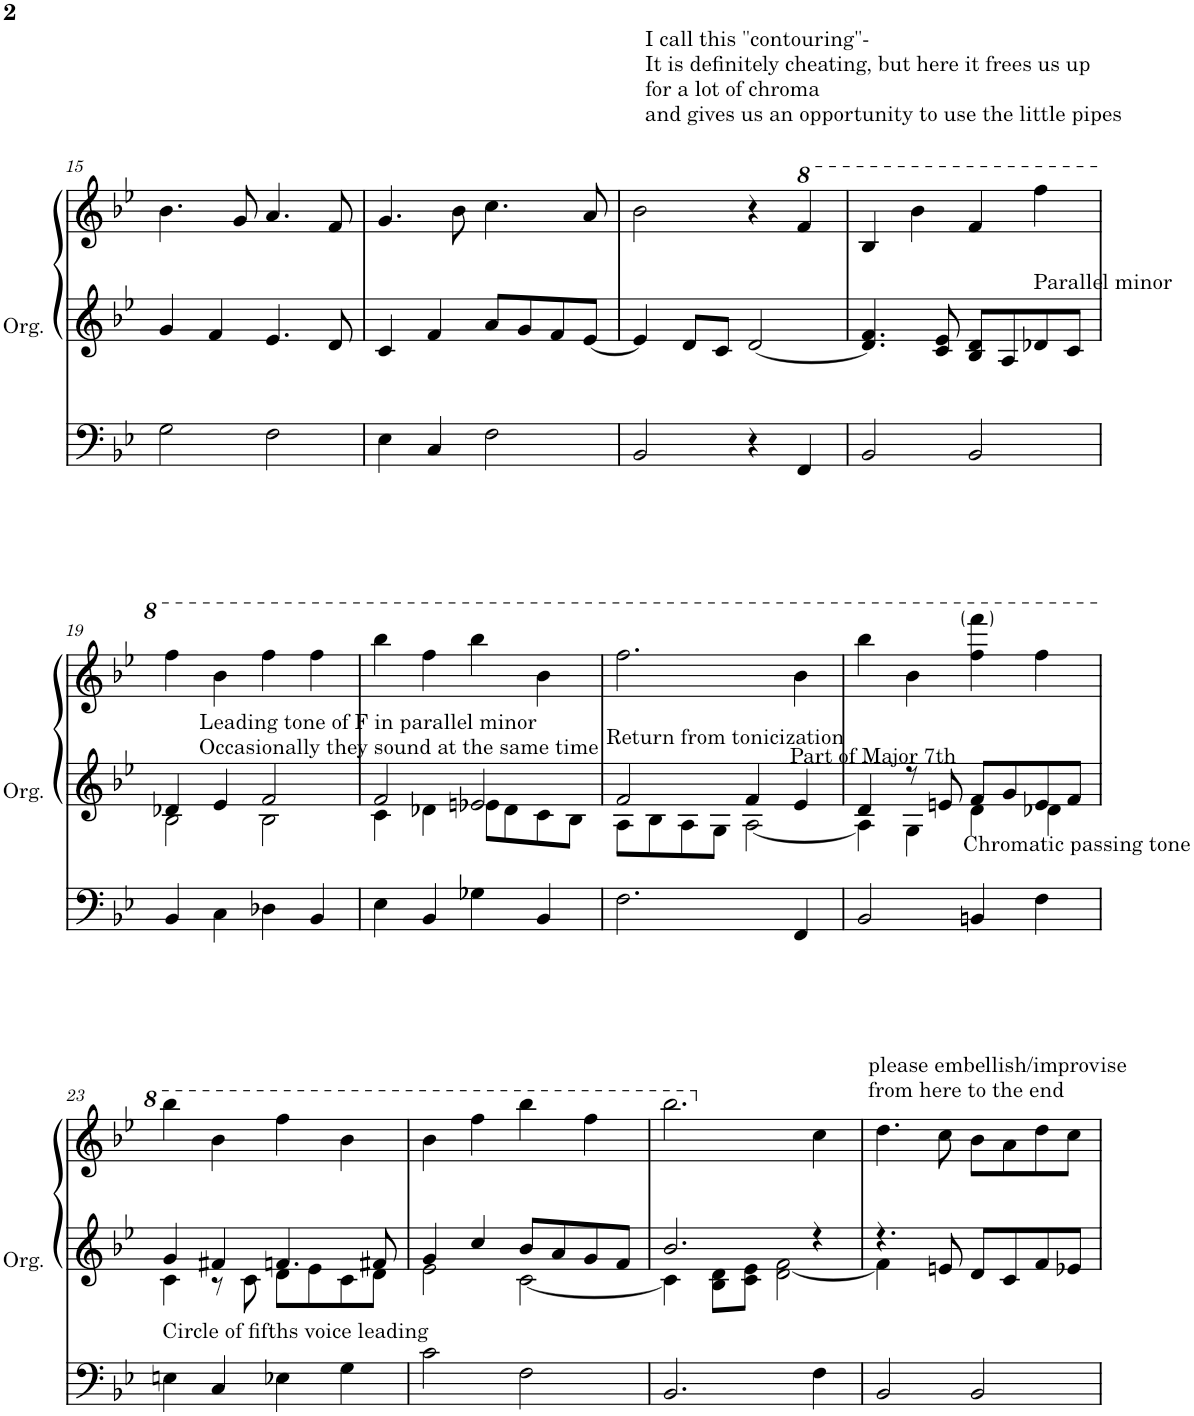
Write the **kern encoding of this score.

**kern	**kern	**kern	**kern
*part2	*part2	*part2	*part1
*staff4	*staff3	*staff2	*staff1
*I"Organ	*	*	*I"Flute
*I'Org.	*	*	*I'Fl
!!LO:PB:g=z
*clefF4	*clefG2	*clefG2	*clefG2
*k[b-e-]	*k[b-e-]	*k[b-e-]	*k[b-e-]
*M4/4	*M4/4	*M4/4	*M4/4
=15	=15	=15	=15
2G\	4g/	4.b-\	1r
.	4f/	.	.
.	.	8g/	.
2F\	4.e-/	4.a/	.
.	8d/	8f/	.
=16	=16	=16	=16
4E-\	4c/	4.g/	1r
4C/	4f/	.	.
.	.	8b-\	.
2F\	8a/L	4.cc\	.
.	8g/	.	.
.	8f/	.	.
.	[8e-/J	8a/	.
=17	=17	=17	=17
2BB-/	4e-/]	2b-\	1r
.	8d/L	.	.
.	8c/J	.	.
4r	[2d/	4r	.
*	*	*8va	*
!	!	!LO:TX:a:t=I call this "contouring"-	!
!	!	!LO:TX:a:t=It is definitely cheating, but here it frees us up	!
!	!	!LO:TX:a:t=for a lot of chroma	!
!	!	!LO:TX:a:t=and gives us an opportunity to use the little pipes	!
4FF/	.	4ff/	.
=18	=18	=18	=18
2BB-/	4.d/] 4.f/	4b-/	1r
.	.	4bb-\	.
.	8c/ 8e-/	.	.
2BB-/	8B-/ 8d/L	4ff/	.
.	8A/	.	.
!	!LO:TX:a:t=Parallel minor	!	!
.	8d-X/	4fff\	.
.	8c/J	.	.
!!LO:LB:g=z
=19	=19	=19	=19
*	*^	*	*
4BB-/	4d-X/	2B-\	4fff\	1r
4C\	4e-/	.	4bb-\	.
4D-X\	2f/	2B-\	4fff\	.
4BB-/	.	.	4fff\	.
=20	=20	=20	=20	=20
4E-\	2f/	4c\	4bbb-\	1r
4BB-/	.	4d-X\	4fff\	.
!	!LO:TX:a:t=Leading tone of F in parallel minor	!	!	!
!	!LO:TX:a:t=Occasionally they sound at the same time	!	!	!
4G-X\	8e-X\L	2en/	4bbb-\	.
.	8d-\	.	.	.
4BB-/	8c\	.	4bb-\	.
.	8B-\J	.	.	.
=21	=21	=21	=21	=21
2.F\	8A\L	2f/	2.fff\	1r
.	8B-\	.	.	.
.	8A\	.	.	.
.	8G\J	.	.	.
.	[2A\	4f/	.	.
!	!	!LO:TX:a:t=Return from tonicization	!	!
4FF/	.	4e-/	4bb-\	.
=22	=22	=22	=22	=22
!	!LO:TX:a:t=Part of Major 7th	!	!	!
2BB-/	4A\]	4d/	4bbb-\	1r
.	8r	4G\	4bb-\	.
.	8en/	.	.	.
4BBn/	8f/L	4d\	4fff\ 4ffff\	.
.	8g/	.	.	.
!	!LO:TX:b:t=Chromatic passing tone	!	!	!
4F\	8e/	4d-X\	4fff\	.
.	8f/J	.	.	.
!!LO:LB:g=z
=23	=23	=23	=23	=23
!LO:TX:a:t=Circle of fifths voice leading	!	!	!	!
4En\	4g/	4c\	4bbb-\	1r
4C/	4f#X/	8r	4bb-\	.
.	.	8c\	.	.
4E-X\	4.fn/	8d\L	4fff\	.
.	.	8e-\	.	.
4G\	.	8c\	4bb-\	.
.	8f#X/	8d\J	.	.
=24	=24	=24	=24	=24
2c\	4g/	2e-\	4bb-\	1r
.	4cc/	.	4fff\	.
2F\	8b-/L	[2c\	4bbb-\	.
.	8a/	.	.	.
.	8g/	.	4fff\	.
.	8f/J	.	.	.
=25	=25	=25	=25	=25
2.BB-/	2.b-/	4c\]	2.bbb-\	1r
.	.	8B-\ 8d\L	.	.
.	.	8c\ 8e-\J	.	.
.	.	2d\ [2f\	.	.
*	*	*	*X8va	*
4F\	4r	.	4cc\	.
=26	=26	=26	=26	=26
!	!	!	!LO:TX:a:t=please embellish/improvise	!
!	!	!	!LO:TX:a:t=from here to the end	!
2BB-/	4.r	4f\]	4.dd\	1r
.	.	2.ryy	.	.
.	8en/	.	8cc\	.
2BB-/	8d/L	.	8b-\L	.
.	8c/	.	8a\	.
.	8f/	.	8dd\	.
.	8e-X/J	.	8cc\J	.
*	*v	*v	*	*
=	=	=	=
*-	*-	*-	*-
